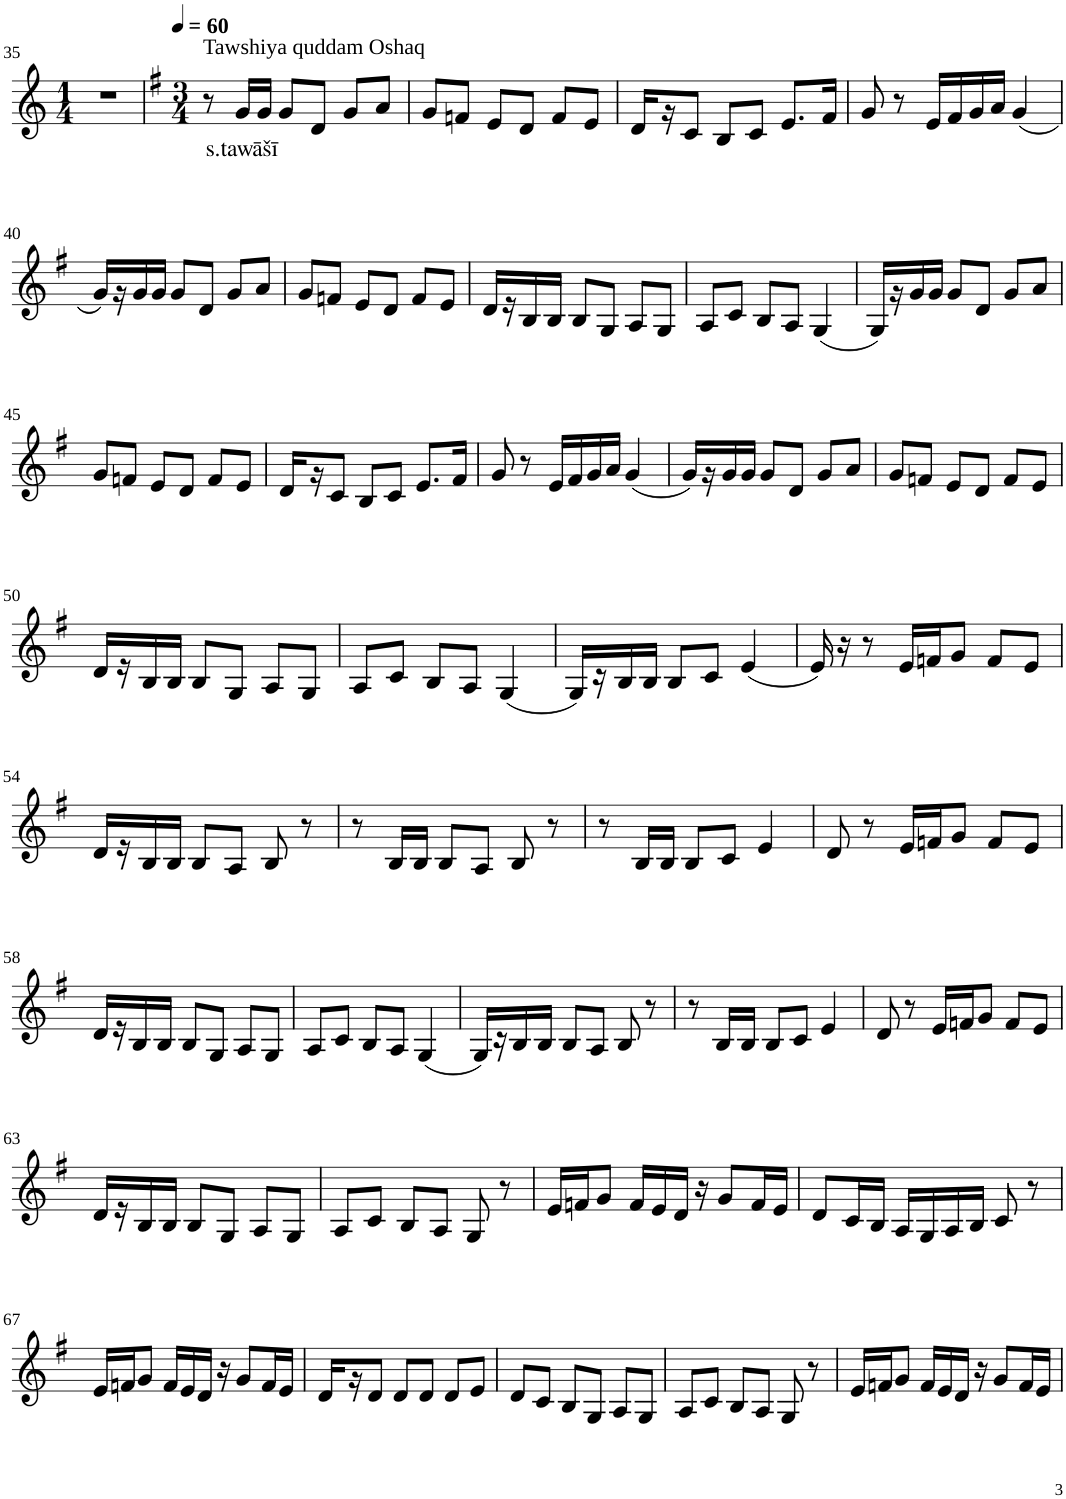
**kern	**text
*part1	*part1
*staff1	*staff1
*I"Violin	*
!!LO:PB:g=z
*clefG2	*
*k[]	*
*M1/4	*
=35	=35
4r	.
=36	=36
*k[f#]	*
*G:	*
*M3/4	*
*MM60	*
!LO:TX:a:t=Tawshiya quddam Oshaq	!
8r	.
!	!LO:LY:b
16g/LL	s.tawāšī
16g/JJ	.
8g/L	.
8d/J	.
8g/L	.
8a/J	.
=37	=37
8g/L	.
8fn/J	.
8e/L	.
8d/J	.
8f/L	.
8e/J	.
=38	=38
16d/LL	.
16r	.
8c/J	.
8B/L	.
8c/J	.
8.e/L	.
16f#/Jk	.
=39	=39
8g/	.
8r	.
16e/LL	.
16f#/	.
16g/	.
16a/JJ	.
(4g/	.
!!LO:LB:g=z
=40	=40
16g/LL)	.
16r	.
16g/	.
16g/JJ	.
8g/L	.
8d/J	.
8g/L	.
8a/J	.
=41	=41
8g/L	.
8fn/J	.
8e/L	.
8d/J	.
8f/L	.
8e/J	.
=42	=42
16d/LL	.
16r	.
16B/	.
16B/JJ	.
8B/L	.
8G/J	.
8A/L	.
8G/J	.
=43	=43
8A/L	.
8c/J	.
8B/L	.
8A/J	.
(4G/	.
=44	=44
16G/LL)	.
16r	.
16g/	.
16g/JJ	.
8g/L	.
8d/J	.
8g/L	.
8a/J	.
!!LO:LB:g=z
=45	=45
8g/L	.
8fn/J	.
8e/L	.
8d/J	.
8f/L	.
8e/J	.
=46	=46
16d/LL	.
16r	.
8c/J	.
8B/L	.
8c/J	.
8.e/L	.
16f#/Jk	.
=47	=47
8g/	.
8r	.
16e/LL	.
16f#/	.
16g/	.
16a/JJ	.
(4g/	.
=48	=48
16g/LL)	.
16r	.
16g/	.
16g/JJ	.
8g/L	.
8d/J	.
8g/L	.
8a/J	.
=49	=49
8g/L	.
8fn/J	.
8e/L	.
8d/J	.
8f/L	.
8e/J	.
!!LO:LB:g=z
=50	=50
16d/LL	.
16r	.
16B/	.
16B/JJ	.
8B/L	.
8G/J	.
8A/L	.
8G/J	.
=51	=51
8A/L	.
8c/J	.
8B/L	.
8A/J	.
(4G/	.
=52	=52
16G/LL)	.
16r	.
16B/	.
16B/JJ	.
8B/L	.
8c/J	.
(4e/	.
=53	=53
16e/)	.
16r	.
8r	.
16e/LL	.
16fn/J	.
8g/J	.
8f/L	.
8e/J	.
!!LO:LB:g=z
=54	=54
16d/LL	.
16r	.
16B/	.
16B/JJ	.
8B/L	.
8A/J	.
8B/	.
8r	.
=55	=55
8r	.
16B/LL	.
16B/JJ	.
8B/L	.
8A/J	.
8B/	.
8r	.
=56	=56
8r	.
16B/LL	.
16B/JJ	.
8B/L	.
8c/J	.
4e/	.
=57	=57
8d/	.
8r	.
16e/LL	.
16fn/J	.
8g/J	.
8f/L	.
8e/J	.
!!LO:LB:g=z
=58	=58
16d/LL	.
16r	.
16B/	.
16B/JJ	.
8B/L	.
8G/J	.
8A/L	.
8G/J	.
=59	=59
8A/L	.
8c/J	.
8B/L	.
8A/J	.
(4G/	.
=60	=60
16G/LL)	.
16r	.
16B/	.
16B/JJ	.
8B/L	.
8A/J	.
8B/	.
8r	.
=61	=61
8r	.
16B/LL	.
16B/JJ	.
8B/L	.
8c/J	.
4e/	.
=62	=62
8d/	.
8r	.
16e/LL	.
16fn/J	.
8g/J	.
8f/L	.
8e/J	.
!!LO:LB:g=z
=63	=63
16d/LL	.
16r	.
16B/	.
16B/JJ	.
8B/L	.
8G/J	.
8A/L	.
8G/J	.
=64	=64
8A/L	.
8c/J	.
8B/L	.
8A/J	.
8G/	.
8r	.
=65	=65
16e/LL	.
16fn/J	.
8g/J	.
16f/LL	.
16e/	.
16d/JJ	.
16r	.
8g/L	.
16f/L	.
16e/JJ	.
=66	=66
8d/L	.
16c/L	.
16B/JJ	.
16A/LL	.
16G/	.
16A/	.
16B/JJ	.
8c/	.
8r	.
!!LO:LB:g=z
=67	=67
16e/LL	.
16fn/J	.
8g/J	.
16f/LL	.
16e/	.
16d/JJ	.
16r	.
8g/L	.
16f/L	.
16e/JJ	.
=68	=68
16d/LL	.
16r	.
8d/J	.
8d/L	.
8d/J	.
8d/L	.
8e/J	.
=69	=69
8d/L	.
8c/J	.
8B/L	.
8G/J	.
8A/L	.
8G/J	.
=70	=70
8A/L	.
8c/J	.
8B/L	.
8A/J	.
8G/	.
8r	.
=71	=71
16e/LL	.
16fn/J	.
8g/J	.
16f/LL	.
16e/	.
16d/JJ	.
16r	.
8g/L	.
16f/L	.
16e/JJ	.
=	=
*-	*-
